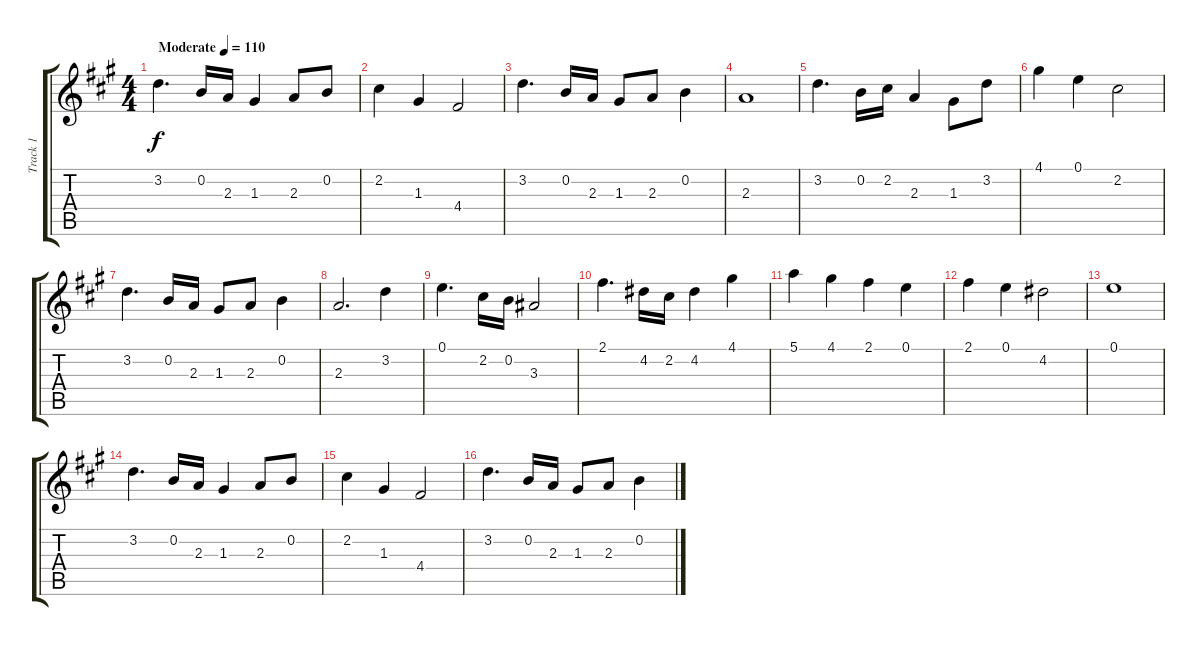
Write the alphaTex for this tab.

\track ("Track 1" "Track 1") {instrument acousticguitarsteel}
\staff {score tabs}
\tuning (E4 B3 G3 D3 A2 E2) {hide}
\ts (4 4)
\tempo (110 "Moderate")
\clef g2
\ks a
3.2.4{d dy f instrument acousticguitarsteel} 0.2.16 2.3.16 1.3.4 2.3.8 0.2.8 |
2.2.4 1.3.4 4.4.2 |
3.2.4{d} 0.2.16 2.3.16 1.3.8 2.3.8 0.2.4 |
2.3.1 |
3.2.4{d} 0.2.16 2.2.16 2.3.4 1.3.8 3.2.8 |
4.1.4 0.1.4 2.2.2 |
3.2.4{d} 0.2.16 2.3.16 1.3.8 2.3.8 0.2.4 |
2.3.2{d} 3.2.4 |
0.1.4{d} 2.2.16 0.2.16 3.3.2 |
2.1.4{d} 4.2.16 2.2.16 4.2.4 4.1.4 |
5.1.4 4.1.4 2.1.4 0.1.4 |
2.1.4 0.1.4 4.2.2 |
0.1.1 |
3.2.4{d} 0.2.16 2.3.16 1.3.4 2.3.8 0.2.8 |
2.2.4 1.3.4 4.4.2 |
3.2.4{d} 0.2.16 2.3.16 1.3.8 2.3.8 0.2.4
